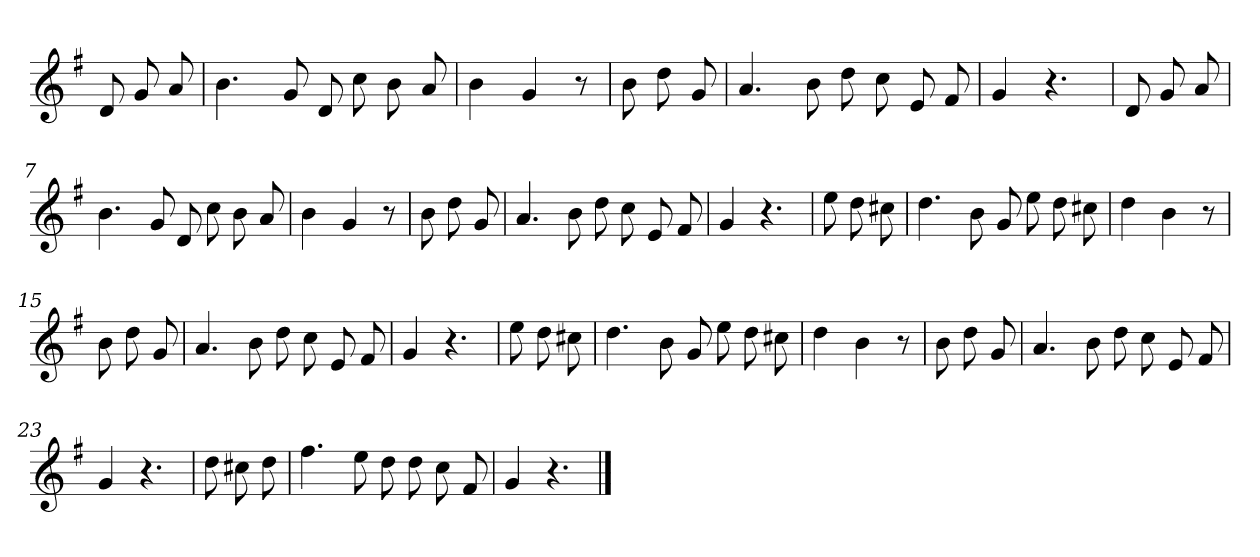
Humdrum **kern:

**kern
*part1
*staff1
*clefG2
*k[f#]
*G:
=
8d
8g
8a
=1
4.b
8g
8d
8cc
8b
8a
=2
4b
4g
8r
=3
8b
8dd
8g
=4
4.a
8b
8dd
8cc
8e
8f#
=5
4g
4.r
=6
8d
8g
8a
=7
4.b
8g
8d
8cc
8b
8a
=8
4b
4g
8r
=9
8b
8dd
8g
=10
4.a
8b
8dd
8cc
8e
8f#
=11
4g
4.r
=12
8ee
8dd
8cc#X
=13
4.dd
8b
8g
8ee
8dd
8cc#X
=14
4dd
4b
8r
=15
8b
8dd
8g
=16
4.a
8b
8dd
8cc
8e
8f#
=17
4g
4.r
=18
8ee
8dd
8cc#X
=19
4.dd
8b
8g
8ee
8dd
8cc#X
=20
4dd
4b
8r
=21
8b
8dd
8g
=22
4.a
8b
8dd
8cc
8e
8f#
=23
4g
4.r
=24
8dd
8cc#X
8dd
=25
4.ff#
8ee
8dd
8dd
8cc
8f#
=26
4g
4.r
==
*-
